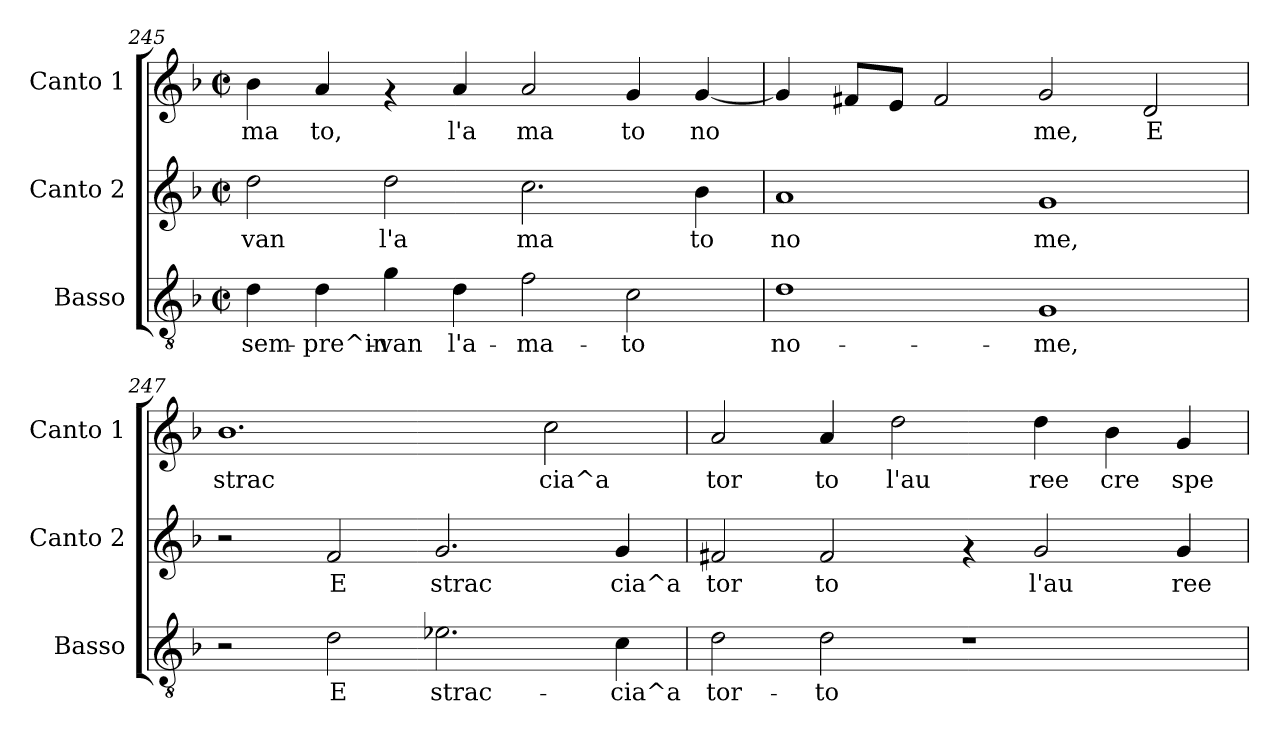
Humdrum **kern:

**kern	**text	**kern	**text	**kern	**text
*part3	*part3	*part2	*part2	*part1	*part1
*staff3	*staff3	*staff2	*staff2	*staff1	*staff1
*I"Basso	*	*I"Canto 2	*	*I"Canto 1	*
*I'Basso	*	*I'Canto 2	*	*I'Canto 1	*
!!LO:LB:g=z
*clefGv2	*	*clefG2	*	*clefG2	*
*k[b-]	*	*k[b-]	*	*k[b-]	*
*F:	*	*F:	*	*F:	*
*M2/2	*	*M2/2	*	*M2/2	*
*met(c|)	*	*met(c|)	*	*met(c|)	*
=245	=245	=245	=245	=245	=245
!	!LO:LY:b:cj	!	!LO:LY:b:cj	!	!LO:LY:b:cj
4d\	sem-	2dd\	-van	4b-\	ma
!	!LO:LY:b:cj	!	!	!	!LO:LY:b:cj
4d\	-pre^in-	.	.	4a/	to,
!	!LO:LY:b:cj	!	!LO:LY:b:cj	!	!
4g\	-van	2dd\	l'a	4rf	.
!	!LO:LY:b:cj	!	!	!	!LO:LY:b:cj
4d\	l'a-	.	.	4a/	l'a
!	!LO:LY:b:cj	!	!LO:LY:b:cj	!	!LO:LY:b:cj
2f\	-ma-	2.cc\	ma	2a/	ma
!	!LO:LY:b:cj	!	!	!	!LO:LY:b:cj
2c\	-to	.	.	4g/	to
!	!	!	!LO:LY:b:cj	!	!LO:LY:b:cj
.	.	4b-\	to	[<4g/	no
=246	=246	=246	=246	=246	=246
!	!LO:LY:b:cj	!	!LO:LY:b:cj	!	!LO:LY:b:cj
1d	no-	1a	no	4g/]	.
!	!	!	!	!	!LO:LY:b:cj
.	.	.	.	8f#/L	.
!	!	!	!	!	!LO:LY:b:cj
.	.	.	.	8e/J	.
!	!	!	!	!	!LO:LY:b:cj
.	.	.	.	2f#/	.
!	!LO:LY:b:cj	!	!LO:LY:b:cj	!	!LO:LY:b:cj
1G	-me,	1g	me,	2g/	me,
!	!	!	!	!	!LO:LY:b:cj
.	.	.	.	2d/	E
=247	=247	=247	=247	=247	=247
!	!	!	!	!	!LO:LY:b:cj
2r	.	2r	.	1.b-	strac
!	!LO:LY:b:cj	!	!LO:LY:b:cj	!	!
2d\	E	2f/	E	.	.
!	!LO:LY:b:cj	!	!LO:LY:b:cj	!	!
2.e-X\	strac-	2.g/	strac	.	.
!	!	!	!	!	!LO:LY:b:cj
.	.	.	.	2cc\	cia^a
!	!LO:LY:b:cj	!	!LO:LY:b:cj	!	!
4c\	-cia^a	4g/	cia^a	.	.
=248	=248	=248	=248	=248	=248
!	!LO:LY:b:cj	!	!LO:LY:b:cj	!	!LO:LY:b:cj
2d\	tor-	2f#X/	tor	2a/	tor
!	!LO:LY:b:cj	!	!LO:LY:b:cj	!	!LO:LY:b:cj
2d\	-to	2f#/	to	4a/	to
!	!	!	!	!	!LO:LY:b:cj
.	.	.	.	2dd\	l'au
1r	.	4rf	.	.	.
!	!	!	!LO:LY:b:cj	!	!LO:LY:b:cj
.	.	2g/	l'au	4dd\	ree
!	!	!	!	!	!LO:LY:b:cj
.	.	.	.	4b-\	cre
!	!	!	!LO:LY:b:cj	!	!LO:LY:b:cj
.	.	4g/	ree	4g/	spe
=	=	=	=	=	=
*-	*-	*-	*-	*-	*-
